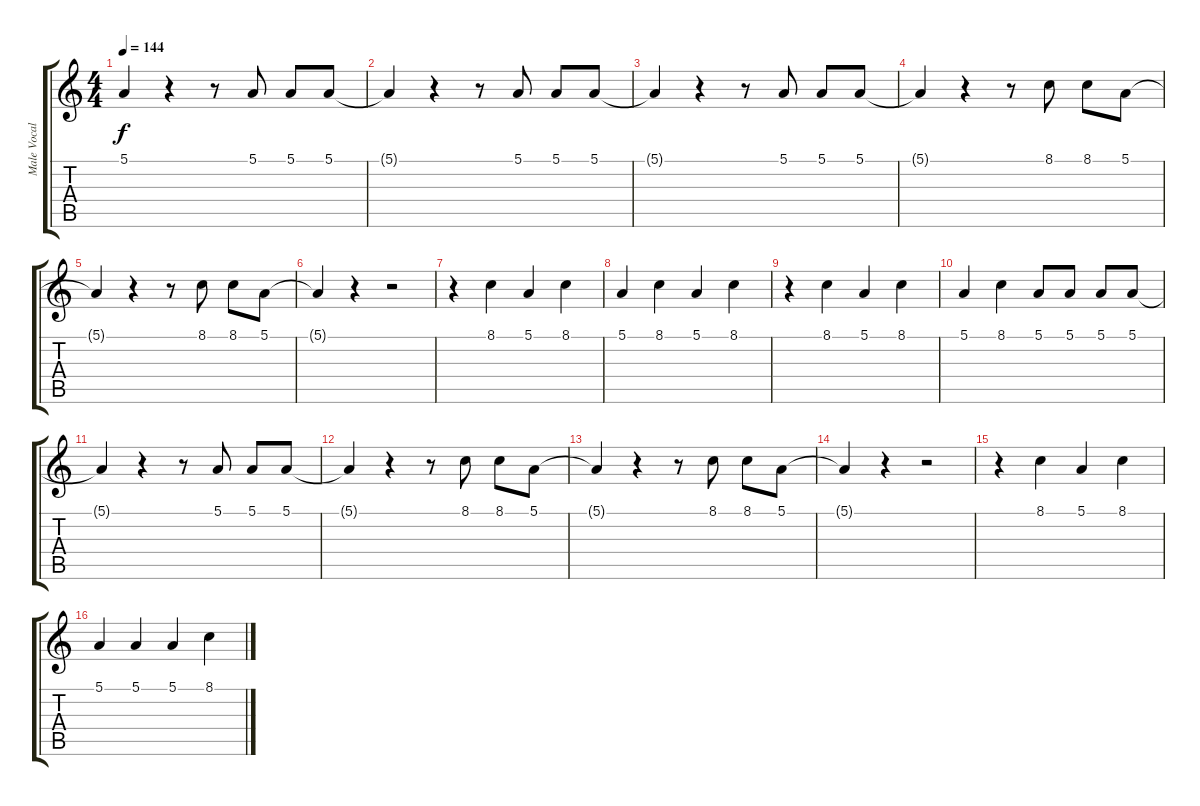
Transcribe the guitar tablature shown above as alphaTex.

\track ("Male Vocals" "Male Vocal") {instrument harmonica}
\staff {score tabs}
\tuning (E4 B3 G3 D3 A2 E2) {hide}
\ts (4 4)
\tempo 144
\clef g2
\ks c
5.1.4{dy f} r.4 r.8 5.1.8 5.1.8 5.1.8 |
5.1{t}.4 r.4 r.8 5.1.8 5.1.8 5.1.8 |
5.1{t}.4 r.4 r.8 5.1.8 5.1.8 5.1.8 |
5.1{t}.4 r.4 r.8 8.1.8 8.1.8 5.1.8 |
5.1{t}.4 r.4 r.8 8.1.8 8.1.8 5.1.8 |
5.1{t}.4 r.4 r.2 |
r.4 8.1.4 5.1.4 8.1.4 |
5.1.4 8.1.4 5.1.4 8.1.4 |
r.4 8.1.4 5.1.4 8.1.4 |
5.1.4 8.1.4 5.1.8 5.1.8 5.1.8 5.1.8 |
5.1{t}.4 r.4 r.8 5.1.8 5.1.8 5.1.8 |
5.1{t}.4 r.4 r.8 8.1.8 8.1.8 5.1.8 |
5.1{t}.4 r.4 r.8 8.1.8 8.1.8 5.1.8 |
5.1{t}.4 r.4 r.2 |
r.4 8.1.4 5.1.4 8.1.4 |
5.1.4 5.1.4 5.1.4 8.1.4
